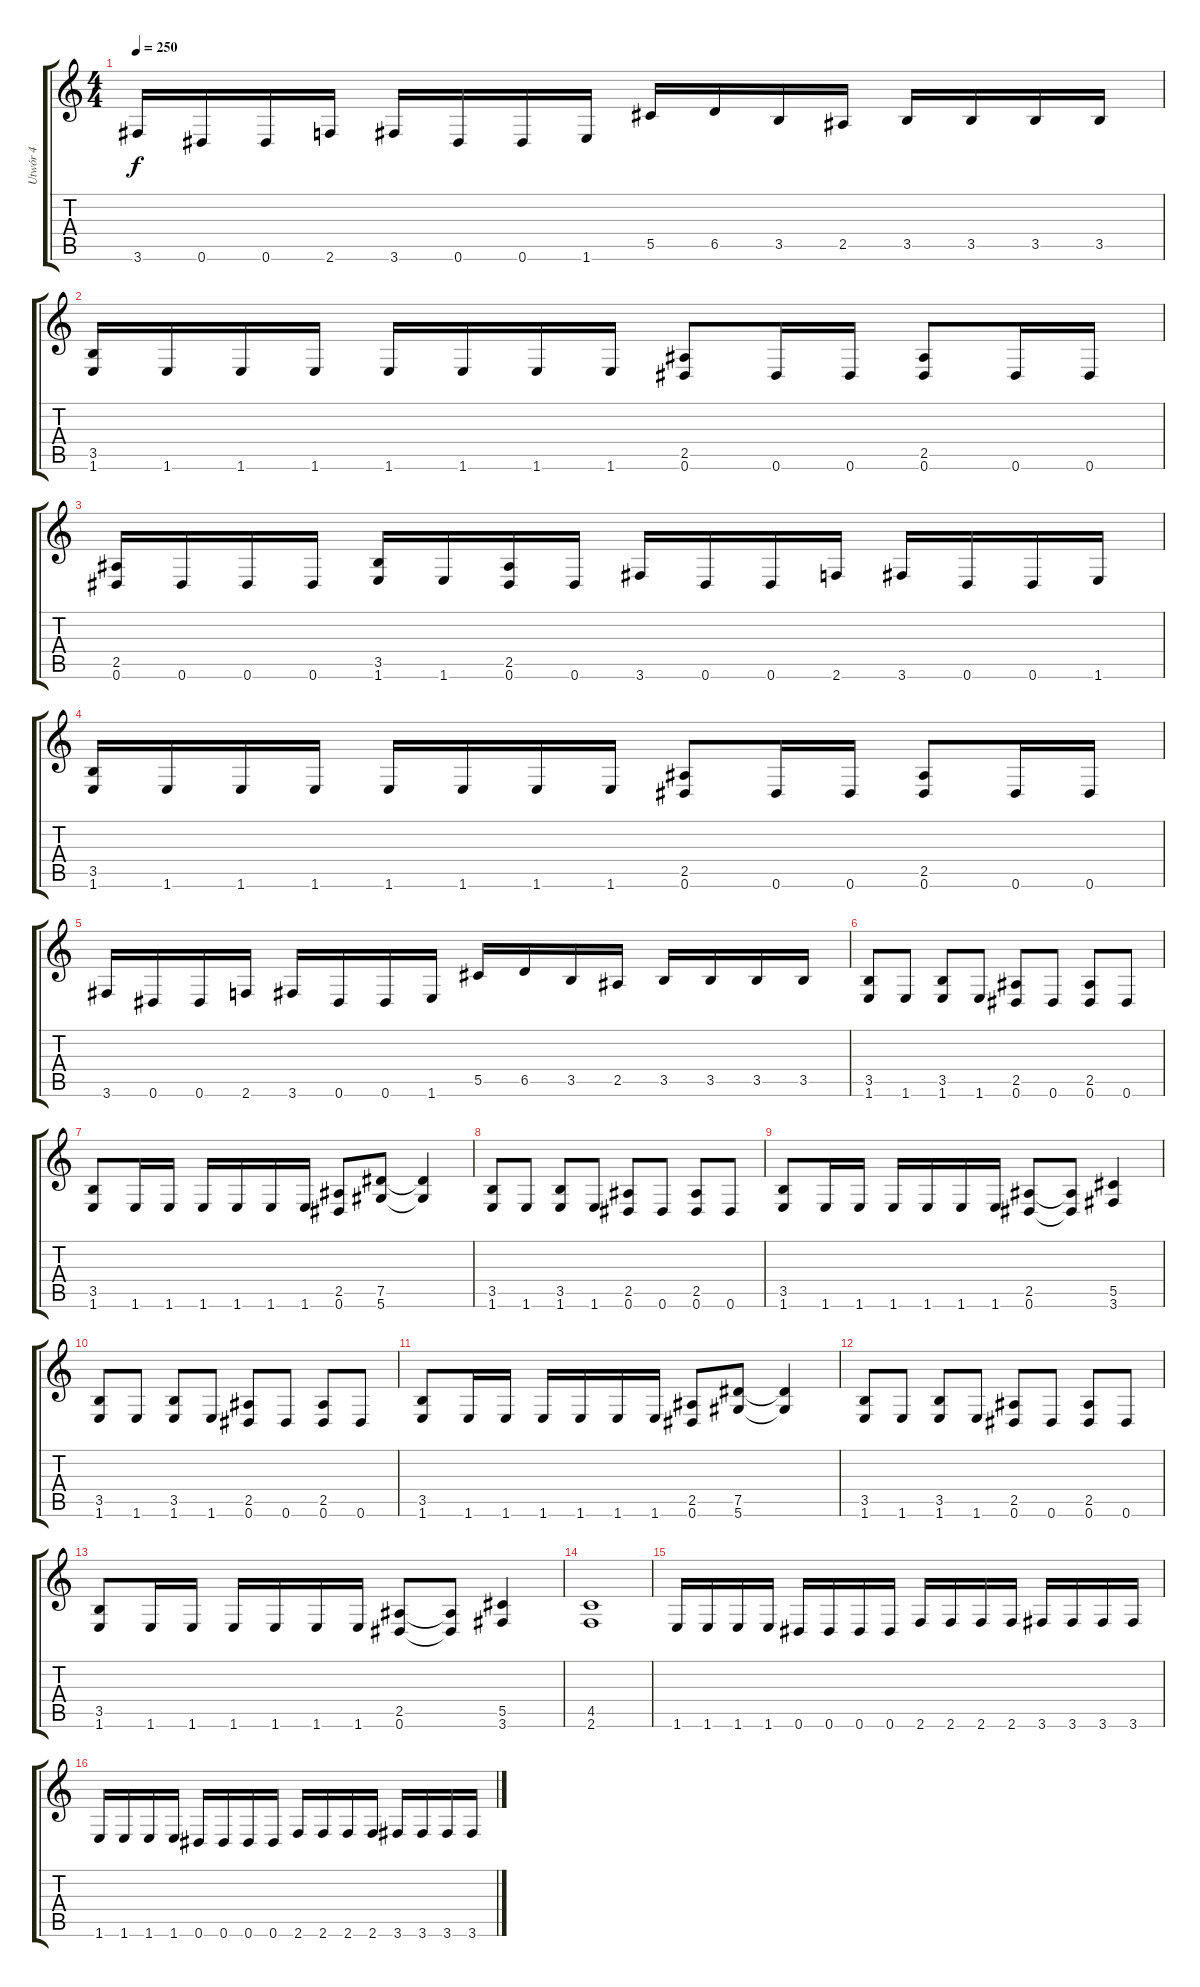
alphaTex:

\track ("Utwór 4" "Utwór 4") {instrument electricbasspick}
\staff {score tabs}
\tuning (Eb4 Bb3 Gb3 Db3 Ab2 Eb2) {hide}
\ts (4 4)
\tempo 250
\clef g2
\ks c
3.6.16{dy f} 0.6.16 0.6.16 2.6.16 3.6.16 0.6.16 0.6.16 1.6.16 5.5.16 6.5.16 3.5.16 2.5.16 3.5.16 3.5.16 3.5.16 3.5.16 |
(3.5 1.6).16 1.6.16 1.6.16 1.6.16 1.6.16 1.6.16 1.6.16 1.6.16 (2.5 0.6).8 0.6.16 0.6.16 (2.5 0.6).8 0.6.16 0.6.16 |
(2.5 0.6).16 0.6.16 0.6.16 0.6.16 (3.5 1.6).16 1.6.16 (2.5 0.6).16 0.6.16 3.6.16 0.6.16 0.6.16 2.6.16 3.6.16 0.6.16 0.6.16 1.6.16 |
(3.5 1.6).16 1.6.16 1.6.16 1.6.16 1.6.16 1.6.16 1.6.16 1.6.16 (2.5 0.6).8 0.6.16 0.6.16 (2.5 0.6).8 0.6.16 0.6.16 |
3.6.16 0.6.16 0.6.16 2.6.16 3.6.16 0.6.16 0.6.16 1.6.16 5.5.16 6.5.16 3.5.16 2.5.16 3.5.16 3.5.16 3.5.16 3.5.16 |
(3.5 1.6).8 1.6.8 (3.5 1.6).8 1.6.8 (2.5 0.6).8 0.6.8 (2.5 0.6).8 0.6.8 |
(3.5 1.6).8 1.6.16 1.6.16 1.6.16 1.6.16 1.6.16 1.6.16 (2.5 0.6).8 (7.5 5.6).8 (7.5{t} 5.6{t}).4 |
(3.5 1.6).8 1.6.8 (3.5 1.6).8 1.6.8 (2.5 0.6).8 0.6.8 (2.5 0.6).8 0.6.8 |
(3.5 1.6).8 1.6.16 1.6.16 1.6.16 1.6.16 1.6.16 1.6.16 (2.5 0.6).8 (2.5{t} 0.6{t}).8 (5.5 3.6).4 |
(3.5 1.6).8 1.6.8 (3.5 1.6).8 1.6.8 (2.5 0.6).8 0.6.8 (2.5 0.6).8 0.6.8 |
(3.5 1.6).8 1.6.16 1.6.16 1.6.16 1.6.16 1.6.16 1.6.16 (2.5 0.6).8 (7.5 5.6).8 (7.5{t} 5.6{t}).4 |
(3.5 1.6).8 1.6.8 (3.5 1.6).8 1.6.8 (2.5 0.6).8 0.6.8 (2.5 0.6).8 0.6.8 |
(3.5 1.6).8 1.6.16 1.6.16 1.6.16 1.6.16 1.6.16 1.6.16 (2.5 0.6).8 (2.5{t} 0.6{t}).8 (5.5 3.6).4 |
(4.5 2.6).1 |
1.6.16 1.6.16 1.6.16 1.6.16 0.6.16 0.6.16 0.6.16 0.6.16 2.6.16 2.6.16 2.6.16 2.6.16 3.6.16 3.6.16 3.6.16 3.6.16 |
1.6.16 1.6.16 1.6.16 1.6.16 0.6.16 0.6.16 0.6.16 0.6.16 2.6.16 2.6.16 2.6.16 2.6.16 3.6.16 3.6.16 3.6.16 3.6.16
